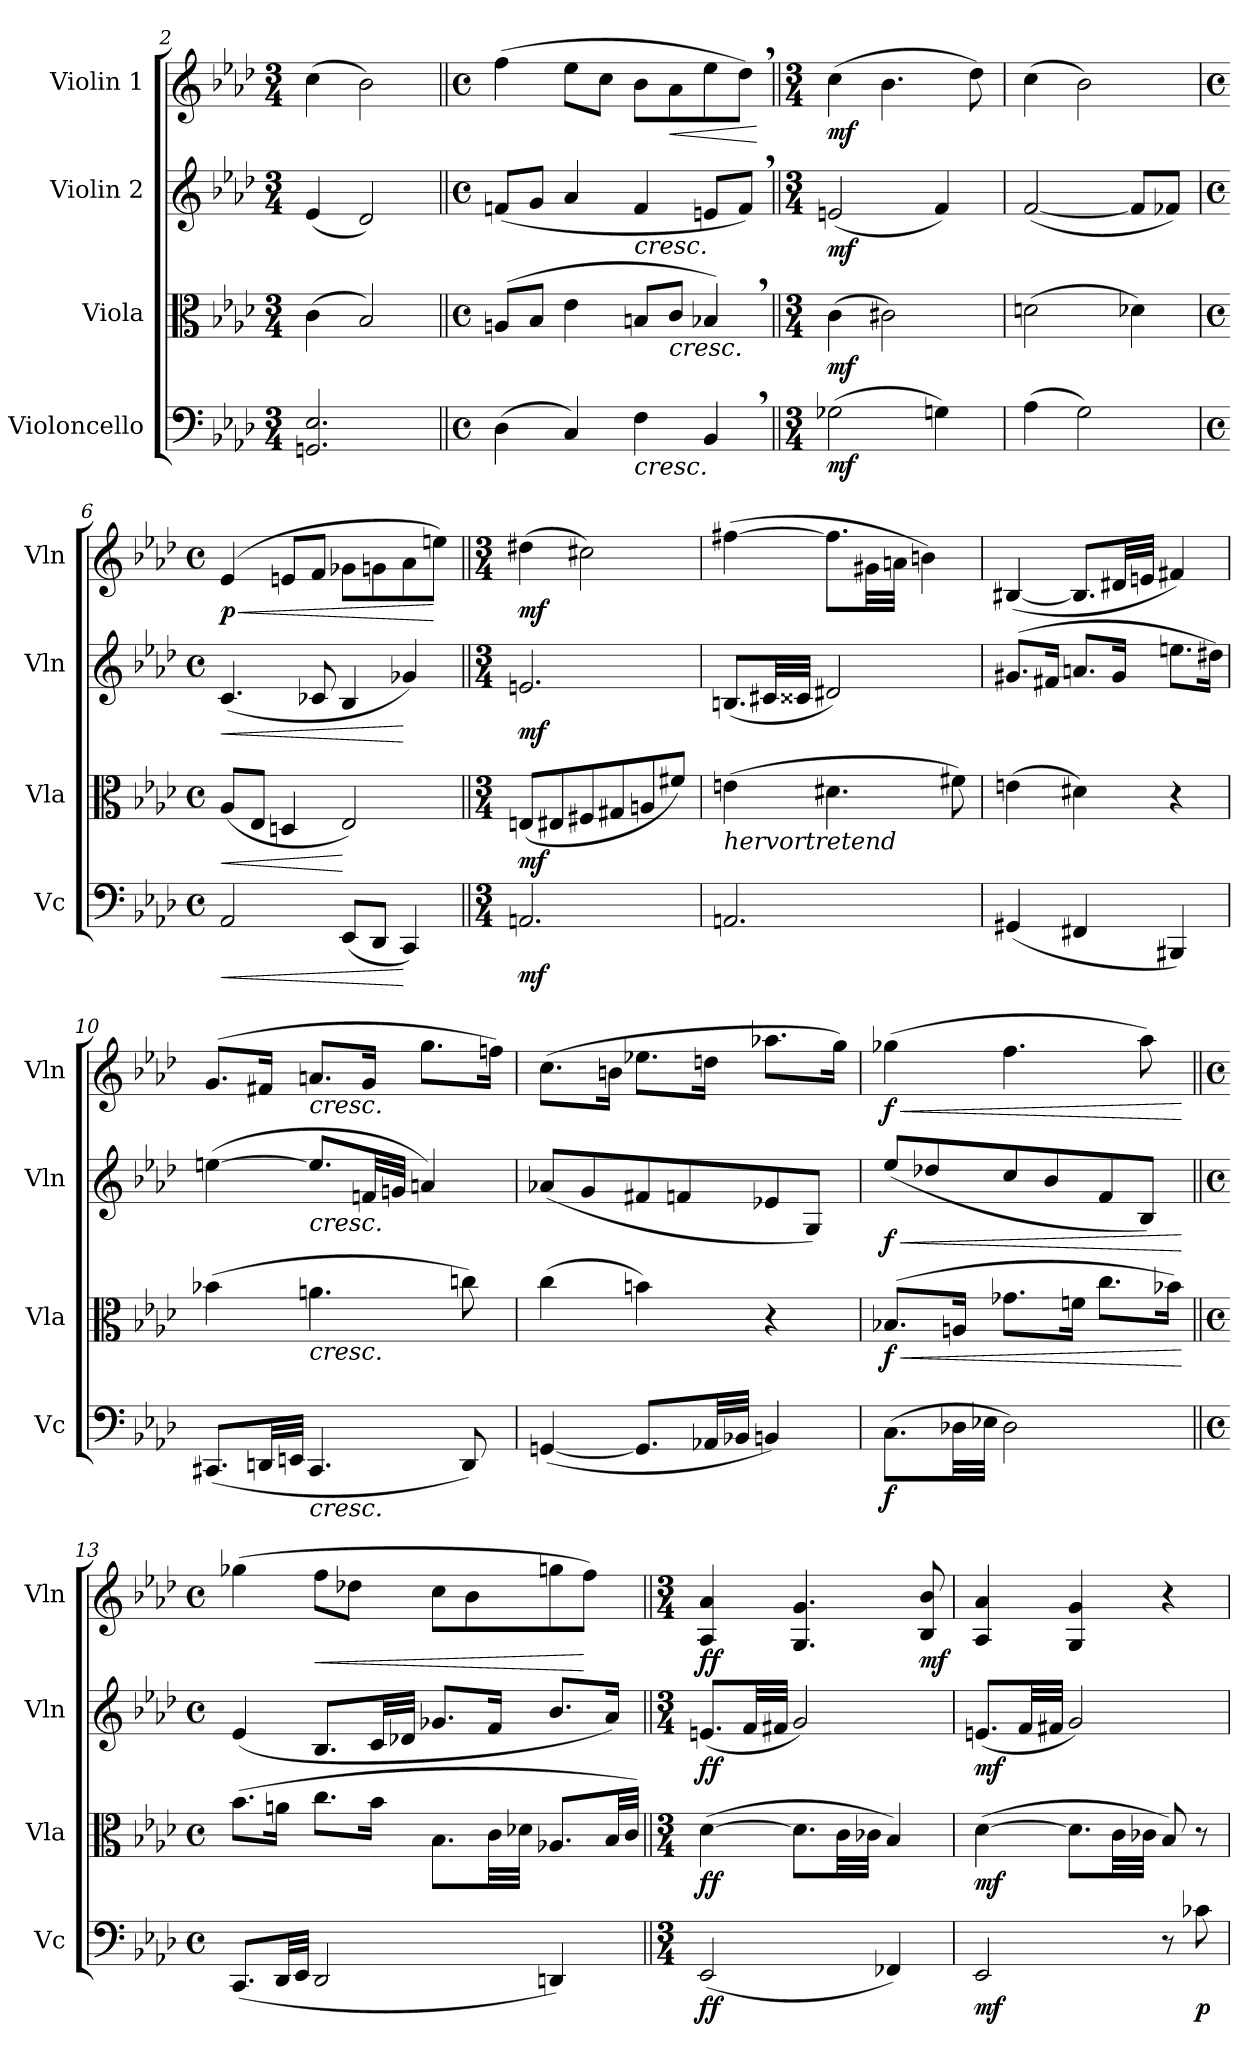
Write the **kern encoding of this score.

**kern	**dynam	**kern	**dynam	**kern	**dynam	**kern	**dynam
*part4	*part4	*part3	*part3	*part2	*part2	*part1	*part1
*staff4	*staff4	*staff3	*staff3	*staff2	*staff2	*staff1	*staff1
*I"Violoncello	*	*I"Viola	*	*I"Violin 2	*	*I"Violin 1	*
*I'Vc	*	*I'Vla	*	*I'Vln	*	*I'Vln	*
*clefF4	*	*clefC3	*	*clefG2	*	*clefG2	*
*k[b-e-a-d-]	*	*k[b-e-a-d-]	*	*k[b-e-a-d-]	*	*k[b-e-a-d-]	*
*M3/4	*	*M3/4	*	*M3/4	*	*M3/4	*
=2	=2	=2	=2	=2	=2	=2	=2
2.GGn/ 2.E-/	.	(4c\	.	(4e-/	.	(4cc\	.
.	.	2B-/)	.	2d-/)	.	2b-\)	.
=3||	=3||	=3||	=3||	=3||	=3||	=3||	=3||
*M4/4	*	*M4/4	*	*M4/4	*	*M4/4	*
*met(c)	*	*met(c)	*	*met(c)	*	*met(c)	*
(4D-\	.	(8An/L	.	(8fn/L	.	(4ff\	.
.	.	8B-/J	.	8g/J	.	.	.
4C/)	.	4e-\	.	4a-/	.	8ee-\L	.
.	.	.	.	.	.	8cc\J	.
!	!LO:HP:b	!	!	!	!LO:HP:b	!	!
4F\	<	8Bn/L	.	4f/	<	8b-\L	.
!	!	!	!LO:HP:b	!	!	!	!LO:HP:b
.	.	8c/J	<	.	.	8a-\	<
4BB-,/	.	4B-X,/)	.	8en/L	.	8ee-\	.
.	.	.	.	8f,/J)	.	8dd-,\J)	.
.	.	.	.	.	.	.	[
=4||	=4||	=4||	=4||	=4||	=4||	=4||	=4||
*M3/4	*	*M3/4	*	*M3/4	*	*M3/4	*
!	!LO:DY:b	!	!LO:DY:b	!	!LO:DY:b	!	!LO:DY:b
(2G-X\	mf	(4c\	mf	(2en/	mf	(4cc\	mf
.	.	2c#X\)	.	.	.	4.b-\	.
4Gn\)	.	.	.	4f/)	.	.	.
.	.	.	.	.	.	8dd-\)	.
=5	=5	=5	=5	=5	=5	=5	=5
(4A-\	.	(2dn\	.	([2f/	.	(4cc\	.
2G\)	.	.	.	.	.	2b-\)	.
.	.	4d-X\)	.	8f/L]	.	.	.
.	.	.	.	8f-X/J)	.	.	.
=6	=6	=6	=6	=6	=6	=6	=6
*M4/4	*	*M4/4	*	*M4/4	*	*M4/4	*
*met(c)	*	*met(c)	*	*met(c)	*	*met(c)	*
!	!LO:HP:b	!	!LO:HP:b	!	!LO:HP:b	!	!LO:HP:b
!	!	!	!	!	!	!	!LO:DY:n=1:b
2AA-/	<	(8A-/L	<	(4.c/	<	(4e-/	< p
.	.	8E-/J	.	.	.	.	.
.	.	4Dn/	.	.	.	8en/L	.
.	.	.	.	8c-X/	.	8f/J	.
(8EE-/L	.	2E-/)	[	4B-/	.	8g-X\L	.
8DD-/J	.	.	.	.	.	8gn\	.
4CC/)	[	.	.	4g-X/)	[	8a-\	.
.	.	.	.	.	.	8een\J)	[
!!LO:LB:g=z
=7||	=7||	=7||	=7||	=7||	=7||	=7||	=7||
*M3/4	*	*M3/4	*	*M3/4	*	*M3/4	*
!	!LO:DY:b	!	!LO:DY:b	!	!LO:DY:b	!	!LO:DY:b
2.AAn/	mf	(8En/L	mf	2.en/	mf	(4dd#X\	mf
.	.	8E#X/	.	.	.	.	.
.	.	8F#X/	.	.	.	2cc#X\)	.
.	.	8G#X/	.	.	.	.	.
.	.	8An/	.	.	.	.	.
.	.	8f#X/J)	.	.	.	.	.
=8	=8	=8	=8	=8	=8	=8	=8
!	!	!LO:TX:b:i:t=hervortretend	!	!	!	!	!
2.AAn/	.	(4en\	.	(8.Bn/L	.	([4ff#X\	.
.	.	.	.	32c#X/LL	.	.	.
.	.	.	.	32c##X/JJJ	.	.	.
.	.	4.d#X\	.	2d#X/)	.	8.ff#\L]	.
.	.	.	.	.	.	32g#X\LL	.
.	.	.	.	.	.	32an\JJJ	.
.	.	.	.	.	.	4bn\)	.
.	.	8f#X\)	.	.	.	.	.
=9	=9	=9	=9	=9	=9	=9	=9
(4GG#X/	.	(4en\	.	(8.g#X/L	.	([4B#X/	.
.	.	.	.	16f#X/Jk	.	.	.
4FF#X/	.	4d#X\)	.	8.an/L	.	8.B#/L]	.
.	.	.	.	16g#/Jk	.	32d#X/LL	.
.	.	.	.	.	.	32en/JJJ	.
4BBB#X/)	.	4r	.	8.een\L	.	4f#X/)	.
.	.	.	.	16dd#X\Jk)	.	.	.
=10	=10	=10	=10	=10	=10	=10	=10
(8.CC#X/L	.	(4b-X\	.	([4een\	.	(8.g/L	.
32DDn/LL	.	.	.	.	.	16f#X/Jk	.
32EEn/JJJ	.	.	.	.	.	.	.
!	!	!	!	!	!	!LO:TX:b:i:t=cresc.	!
!	!	!	!	!LO:TX:b:i:t=cresc.	!	!	!
!	!	!LO:TX:b:i:t=cresc.	!	!	!	!	!
!LO:TX:b:i:t=cresc.	!	!	!	!	!	!	!
4.CC#/	.	4.an\	.	8.ee/L]	.	8.an/L	.
.	.	.	.	32fn/LL	.	16g/Jk	.
.	.	.	.	32gn/JJJ	.	.	.
.	.	.	.	4an/)	.	8.gg\L	.
8DD/)	.	8ccn\)	.	.	.	.	.
.	.	.	.	.	.	16ffn\Jk)	.
=11	=11	=11	=11	=11	=11	=11	=11
([4GGn/	.	(4cc\	.	(8a-X/L	.	(8.cc\L	.
.	.	.	.	8g/	.	.	.
.	.	.	.	.	.	16bn\Jk	.
8.GG/L]	.	4bn\)	.	8f#X/	.	8.ee-X\L	.
.	.	.	.	8fn/	.	.	.
32AA-X/LL	.	.	.	.	.	16ddn\Jk	.
32BB-X/JJJ	.	.	.	.	.	.	.
4BBn/)	.	4r	.	8e-X/	.	8.aa-X\L	.
.	.	.	.	8G/J)	.	.	.
.	.	.	.	.	.	16gg\Jk)	.
!!LO:LB:g=z
=12	=12	=12	=12	=12	=12	=12	=12
!	!LO:DY:b	!	!LO:HP:b	!	!LO:HP:b	!	!LO:HP:b
!	!	!	!LO:DY:n=1:b	!	!LO:DY:n=1:b	!	!LO:DY:n=1:b
(8.C\L	f	(8.B-X/L	< f	(8ee-/L	< f	(4gg-X\	< f
.	.	.	.	8dd-X/	.	.	.
32D-X\LL	.	16An/Jk	.	.	.	.	.
32E-X\JJJ	.	.	.	.	.	.	.
2D-\)	[	8.g-X\L	.	8cc/	.	4.ff\	.
.	.	.	.	8b-/	.	.	.
.	.	16fn\Jk	.	.	.	.	.
.	.	8.cc\L	.	8f/	.	.	.
.	.	.	.	8B-/J)	.	8aa-\)	.
.	.	16b-X\Jk)	.	.	.	.	.
.	.	.	[	.	[	.	[
=13||	=13||	=13||	=13||	=13||	=13||	=13||	=13||
*M4/4	*	*M4/4	*	*M4/4	*	*M4/4	*
*met(c)	*	*met(c)	*	*met(c)	*	*met(c)	*
(8.CC/L	.	(8.b-\L	.	(4e-/	.	(4gg-X\	.
32DD-/LL	.	16an\Jk	.	.	.	.	.
32EE-/JJJ	.	.	.	.	.	.	.
!	!	!	!	!	!	!	!LO:HP:b
2DD-/	.	8.cc\L	.	8.B-/L	.	8ff\L	<
.	.	.	.	.	.	8dd-X\J	.
.	.	16b-\Jk	.	32c/LL	.	.	.
.	.	.	.	32d-X/JJJ	.	.	.
.	.	8.B-\L	.	8.g-X/L	.	8cc\L	.
.	.	.	.	.	.	8b-\	.
.	.	32c\LL	.	16f/Jk	.	.	.
.	.	32d-X\JJJ	.	.	.	.	.
4DDn/)	.	8.A-X/L	.	8.b-/L	.	8ggn\	.
.	.	.	.	.	.	8ff\J)	[
.	.	32B-/LL	.	16a-/Jk)	[	.	.
.	.	32c/JJJ)	.	.	.	.	.
.	.	.	[	.	.	.	.
=14||	=14||	=14||	=14||	=14||	=14||	=14||	=14||
*M3/4	*	*M3/4	*	*M3/4	*	*M3/4	*
!	!LO:DY:b	!	!LO:DY:b	!	!LO:DY:b	!	!LO:DY:b
(2EE-/	ff	([4d-\	ff	(8.en/L	ff	4A-/ 4a-/	ff
.	.	.	.	32f/LL	.	.	.
.	.	.	.	32f#X/JJJ	.	.	.
.	.	8.d-\L]	.	2g/)	.	4.G/ 4.g/	.
.	.	32c\LL	.	.	.	.	.
.	.	32c-X\JJJ	.	.	.	.	.
4FF-X/)	.	4B-/)	.	.	.	.	.
!	!	!	!	!	!	!	!LO:DY:b
.	.	.	.	.	.	8B-/ 8b-/	mf
=15	=15	=15	=15	=15	=15	=15	=15
!	!LO:DY:b	!	!LO:DY:b	!	!LO:DY:b	!	!
2EE-/	mf	([4d-\	mf	(8.en/L	mf	4A-/ 4a-/	.
.	.	.	.	32f/LL	.	.	.
.	.	.	.	32f#X/JJJ	.	.	.
.	.	8.d-\L]	.	2g/)	.	4G/ 4g/	.
.	.	32c\LL	.	.	.	.	.
.	.	32c-X\JJJ	.	.	.	.	.
8r	.	8B-/)	.	.	.	4r	.
!	!LO:DY:b	!	!	!	!	!	!
8c-X\	p	8r	.	.	.	.	.
=	=	=	=	=	=	=	=
*-	*-	*-	*-	*-	*-	*-	*-
